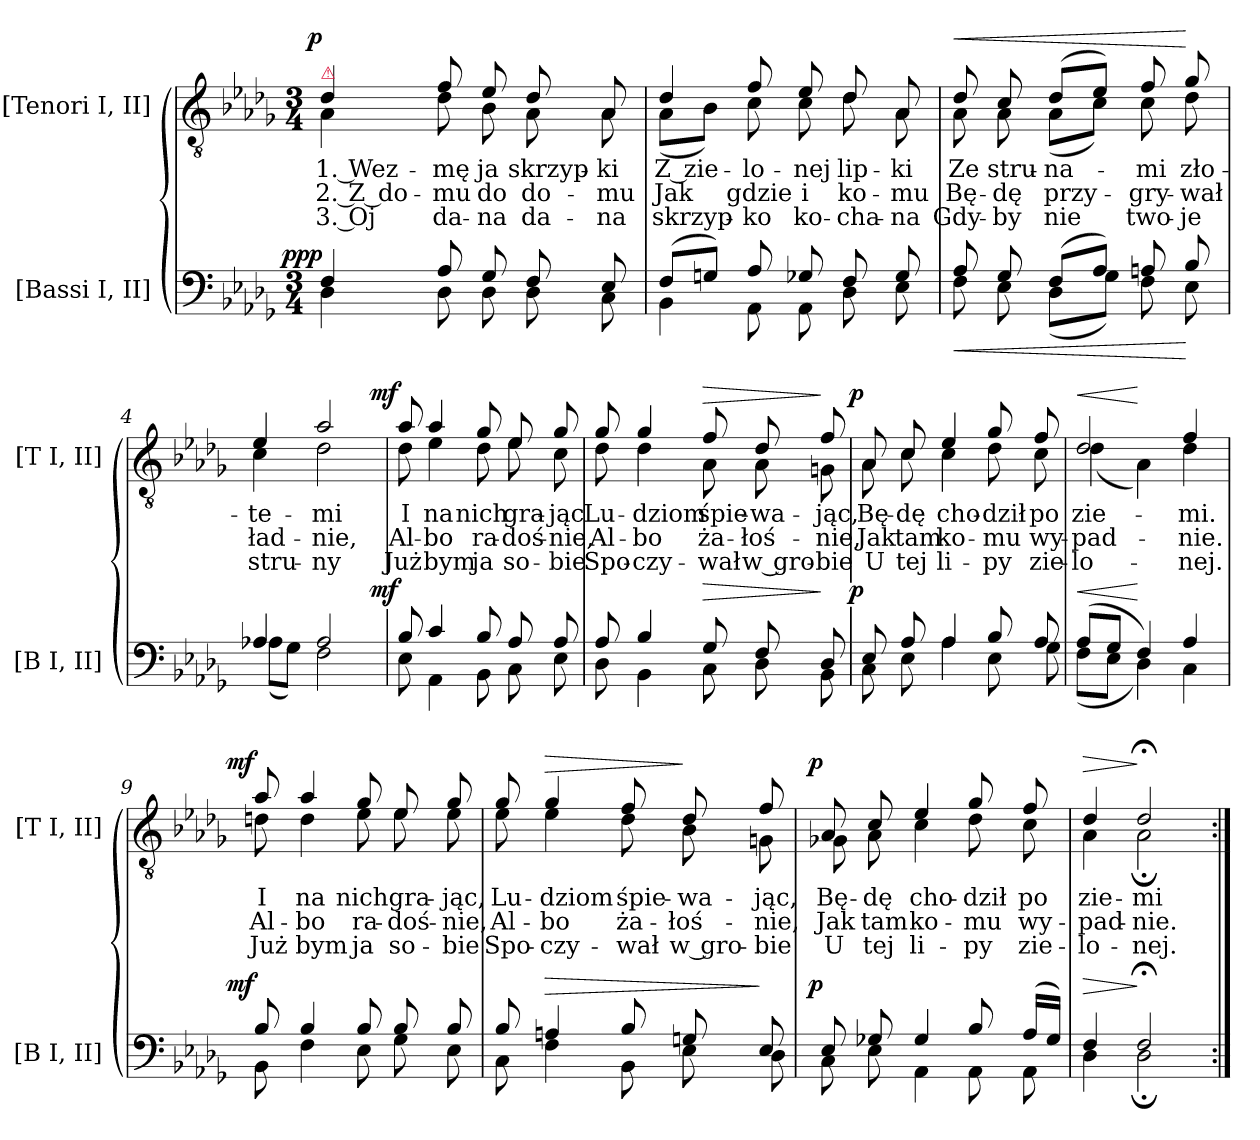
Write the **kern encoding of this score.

**kern	**dynam	**kern	**text	**text	**text	**dynam
*part2	*part2	*part1	*part1	*part1	*part1	*part1
*staff2	*staff2	*staff1	*staff1	*staff1	*staff1	*staff1
*I"[Bassi I, II]	*	*I"[Tenori I, II]	*	*	*	*
*I'[B I, II]	*	*I'[T I, II]	*	*	*	*
*clefF4	*	*clefGv2	*	*	*	*
*k[b-e-a-d-g-]	*	*k[b-e-a-d-g-]	*	*	*	*
*M3/4	*	*M3/4	*	*	*	*
=1	=1	=1	=1	=1	=1	=1
*^	*	*^	*	*	*	*
!	!	!	!LO:TX:a:color=crimson:t=⚠	!	!	!	!	!
!	!	!LO:DY:b:rj	!	!	!	!	!	!
!	!	!LO:DY:n=1:a:rj	!	!	!	!	!	!LO:DY:b:rj
4F/	4D-\	p pp	4d-/	4A-\	1. Wez-	2. Z do-	3. Oj	p
8A-/	8D-\	.	8f/	8d-\	-mę	-mu	da-	.
8G-/	8D-\	.	8e-/	8B-\	ja	do	-na	.
8F/	8D-\	.	8d-/	8A-\	skrzyp-	do-	da-	.
8E-/	8C\	.	8A-/	8A-\	-ki	-mu	-na	.
=2	=2	=2	=2	=2	=2	=2	=2	=2
(<8F/L	4BB-\	.	4d-/	(>8A-\L	Z zie-	Jak	skrzyp-	.
8Gn/J)	.	.	.	8B-\J)	.	.	.	.
8A-/	8AA-\	.	8f/	8c\	-lo-	gdzie	-ko	.
8G-X/	8AA-\	.	8e-/	8c\	-nej	i	ko-	.
8F/	8D-\	.	8d-/	8d-\	lip-	ko-	-cha-	.
8G-/	8E-\	.	8A-/	8A-\	-ki	-mu	-na	.
=3	=3	=3	=3	=3	=3	=3	=3	=3
!	!	!LO:HP:b	!	!	!	!	!	!LO:HP:a
8A-/	8F\	<	8d-/	8A-\	Ze	Bę-	Gdy-	<
8G-/	8E-\	.	8c/	8A-\	stru-	-dę	-by	.
(>8F/L	(<8D-\L	.	(>8d-/L	(<8A-\L	-na-	przy-	nie	.
8A-/J)	8G-\J)	.	8e-/J)	8c\J)	.	.	.	.
8An/	8F\	.	8f/	8c\	-mi	-gry-	two-	.
8B-/	8E-\	[	8g-/	8d-\	zło-	-wał	-je	[
=4	=4	=4	=4	=4	=4	=4	=4	=4
4A-X/	(>8A-\L	.	4e-/	4c\	-te-	ład-	stru-	.
.	8G-\J)	.	.	.	.	.	.	.
2A-/	2F\	.	2a-/	2d-\	-mi	-nie,	-ny	.
=5	=5	=5	=5	=5	=5	=5	=5	=5
!	!	!LO:DY:a:rj	!	!	!	!	!	!LO:DY:a:rj
8B-/	8E-\	mf	8a-/	8d-\	I	Al-	Już	mf
4c/	4AA-\	.	4a-/	4e-\	na	-bo	bym	.
8B-/	8BB-\	.	8g-/	8d-\	nich	ra-	ja	.
8A-/	8C\	.	8e-/	8e-\	gra-	-doś-	so-	.
8A-/	8E-\	.	8g-/	8c\	-jąc	-nie,	-bie	.
=6	=6	=6	=6	=6	=6	=6	=6	=6
8A-/	8D-\	.	8g-/	8d-\	Lu-	Al-	Spo-	.
4B-/	4BB-\	.	4g-/	4d-\	-dziom	-bo	-czy-	.
!	!	!LO:HP:a	!	!	!	!	!	!
!	!	!LO:HP:n=1:b	!	!	!	!	!	!LO:HP:a
!	!	!	!	!	!	!	!	!LO:HP:n=1:b
8G-/	8C\	> >	8f/	8A-\	śpie-	ża-	-wał	> >
8F/	8D-\	.	8d-/	8A-\	-wa-	-łoś-	w gro-	.
8D-/	8BB-\	] ]	8f/	8Gn\	-jąc,	-nie,	-bie	] ]
=7	=7	=7	=7	=7	=7	=7	=7	=7
!	!	!LO:DY:a:rj	!	!	!	!	!	!LO:DY:a:rj
8E-/	8C\	p	8A-/	8A-\	Bę-	Jak	U	p
8A-/	8E-\	.	8c/	8c\	-dę	tam	tej	.
4A-/	4A-\	.	4e-/	4c\	cho-	ko-	li-	.
8B-/	8E-\	.	8g-/	8d-\	-dził	-mu	-py	.
8A-/	8G-\	.	8f/	8c\	po	wy-	zie-	.
=8	=8	=8	=8	=8	=8	=8	=8	=8
!	!	!LO:HP:a	!	!	!	!	!	!
!	!	!LO:HP:n=1:b	!	!	!	!	!	!LO:HP:a
!	!	!	!	!	!	!	!	!LO:HP:n=1:b
(>8A-/L	(<8F\L	< <	2d-/	(4d-\	zie-	-pad-	-lo-	< <
8G-/J	8E-\J	.	.	.	.	.	.	.
4F/)	4D-\)	[ [	.	4A-\)	.	.	.	[
4A-/	4C\	.	4f/	4d-\	-mi.	-nie.	-nej.	[
=9	=9	=9	=9	=9	=9	=9	=9	=9
!	!	!LO:DY:a:rj	!	!	!	!	!	!LO:DY:a:rj
8B-/	8BB-\	mf	8a-/	8dn\	I	Al-	Już	mf
4B-/	4F\	.	4a-/	4d\	na	-bo	bym	.
8B-/	8E-\	.	8g-/	8e-\	nich	ra-	ja	.
8B-/	8G-\	.	8e-/	8e-\	gra-	-doś-	so-	.
8B-/	8E-\	.	8g-/	8e-\	-jąc,	-nie,	-bie	.
=10	=10	=10	=10	=10	=10	=10	=10	=10
8B-/	8C\	.	8g-/	8e-\	Lu-	Al-	Spo-	.
!	!	!LO:HP:a	!	!	!	!	!	!
!	!	!LO:HP:n=1:b	!	!	!	!	!	!LO:HP:a
!	!	!	!	!	!	!	!	!LO:HP:n=1:b
4An/	4F\	> >	4g-/	4e-\	-dziom	-bo	-czy-	> >
8B-/	8BB-\	.	8f/	8d-\	śpie-	ża-	-wał	.
8Gn/	8E-\	.	8d-/	8B-\	-wa-	-łoś-	w gro-	]
8E-/	8D-\	] ]	8f/	8Gn\	-jąc,	-nie,	-bie	]
=11	=11	=11	=11	=11	=11	=11	=11	=11
!	!	!LO:DY:a:rj	!	!	!	!	!	!LO:DY:a:rj
8E-/	8C\	p	8A-/	8G-X\	Bę-	Jak	U	p
8G-X/	8E-\	.	8c/	8A-\	-dę	tam	tej	.
4G-/	4AA-\	.	4e-/	4c\	cho-	ko-	li-	.
8B-/	8AA-\	.	8g-/	8d-\	-dził	-mu	-py	.
(<16A-/LL	8AA-\	.	8f/	8c\	po	wy-	zie-	.
16G-/JJ)	.	.	.	.	.	.	.	.
=12	=12	=12	=12	=12	=12	=12	=12	=12
!	!	!LO:HP:a	!	!	!	!	!	!
!	!	!LO:HP:n=1:b	!	!	!	!	!	!LO:HP:a
!	!	!	!	!	!	!	!	!LO:HP:n=1:b
4F/	4D-\	> >	4d-/	4A-\	zie-	-pad-	-lo-	> >
2F;</	2D-;\	] ]	2d-;</	2A-;\	-mi	-nie.	-nej.	] ]
*v	*v	*	*	*	*	*	*	*
*	*	*v	*v	*	*	*	*
=:|!	=:|!	=:|!	=:|!	=:|!	=:|!	=:|!
*-	*-	*-	*-	*-	*-	*-
